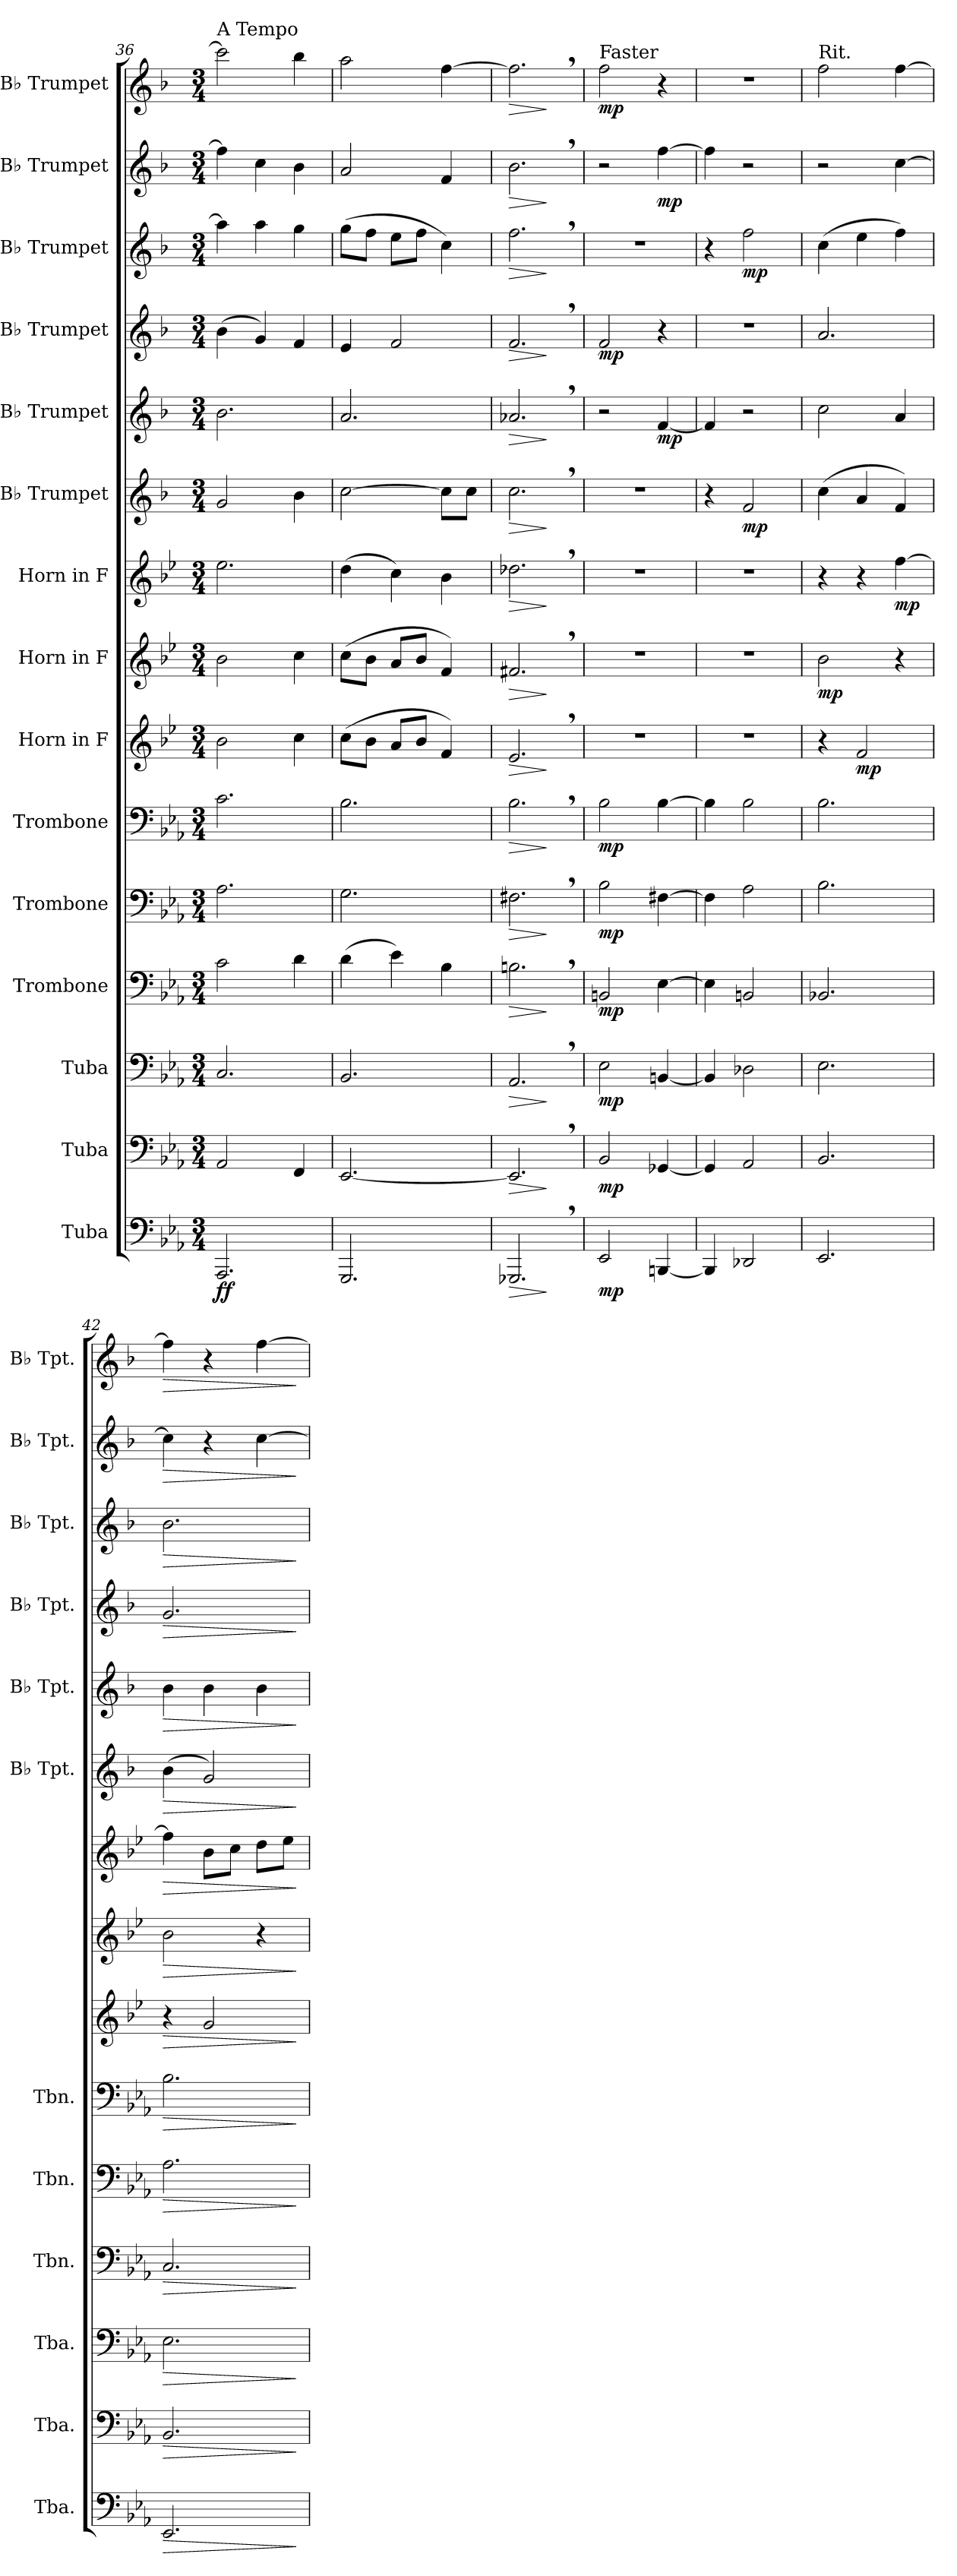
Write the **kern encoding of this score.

**kern	**dynam	**kern	**dynam	**kern	**dynam	**kern	**dynam	**kern	**dynam	**kern	**dynam	**kern	**dynam	**kern	**dynam	**kern	**dynam	**kern	**dynam	**kern	**dynam	**kern	**dynam	**kern	**dynam	**kern	**dynam	**kern	**dynam
*part15	*part15	*part14	*part14	*part13	*part13	*part12	*part12	*part11	*part11	*part10	*part10	*part9	*part9	*part8	*part8	*part7	*part7	*part6	*part6	*part5	*part5	*part4	*part4	*part3	*part3	*part2	*part2	*part1	*part1
*staff15	*staff15	*staff14	*staff14	*staff13	*staff13	*staff12	*staff12	*staff11	*staff11	*staff10	*staff10	*staff9	*staff9	*staff8	*staff8	*staff7	*staff7	*staff6	*staff6	*staff5	*staff5	*staff4	*staff4	*staff3	*staff3	*staff2	*staff2	*staff1	*staff1
*I"Tuba	*	*I"Tuba	*	*I"Tuba	*	*I"Trombone	*	*I"Trombone	*	*I"Trombone	*	*I"Horn in F	*	*I"Horn in F	*	*I"Horn in F	*	*I"B♭ Trumpet	*	*I"B♭ Trumpet	*	*I"B♭ Trumpet	*	*I"B♭ Trumpet	*	*I"B♭ Trumpet	*	*I"B♭ Trumpet	*
*I'Tba.	*	*I'Tba.	*	*I'Tba.	*	*I'Tbn.	*	*I'Tbn.	*	*I'Tbn.	*	*	*	*	*	*	*	*I'B♭ Tpt.	*	*I'B♭ Tpt.	*	*I'B♭ Tpt.	*	*I'B♭ Tpt.	*	*I'B♭ Tpt.	*	*I'B♭ Tpt.	*
*clefF4	*	*clefF4	*	*clefF4	*	*clefF4	*	*clefF4	*	*clefF4	*	*clefG2	*	*clefG2	*	*clefG2	*	*clefG2	*	*clefG2	*	*clefG2	*	*clefG2	*	*clefG2	*	*clefG2	*
*	*	*	*	*	*	*	*	*	*	*	*	*ITrd4c7	*	*ITrd4c7	*	*ITrd4c7	*	*ITrd1c2	*	*ITrd1c2	*	*ITrd1c2	*	*ITrd1c2	*	*ITrd1c2	*	*ITrd1c2	*
*k[b-e-a-]	*	*k[b-e-a-]	*	*k[b-e-a-]	*	*k[b-e-a-]	*	*k[b-e-a-]	*	*k[b-e-a-]	*	*k[b-e-a-]	*	*k[b-e-a-]	*	*k[b-e-a-]	*	*k[b-e-a-]	*	*k[b-e-a-]	*	*k[b-e-a-]	*	*k[b-e-a-]	*	*k[b-e-a-]	*	*k[b-e-a-]	*
*M3/4	*	*M3/4	*	*M3/4	*	*M3/4	*	*M3/4	*	*M3/4	*	*M3/4	*	*M3/4	*	*M3/4	*	*M3/4	*	*M3/4	*	*M3/4	*	*M3/4	*	*M3/4	*	*M3/4	*
=36	=36	=36	=36	=36	=36	=36	=36	=36	=36	=36	=36	=36	=36	=36	=36	=36	=36	=36	=36	=36	=36	=36	=36	=36	=36	=36	=36	=36	=36
!	!	!	!	!	!	!	!	!	!	!	!	!	!	!	!	!	!	!	!	!	!	!	!	!	!	!	!	!LO:TX:a:t=A Tempo	!
!	!LO:DY:b	!	!	!	!	!	!	!	!	!	!	!	!	!	!	!	!	!	!	!	!	!	!	!	!	!	!	!	!
2.AAA-/	ff	2AA-/	.	2.C/	.	2c\	.	2.A-\	.	2.c\	.	2e-\	.	2e-\	.	2.a-\	.	2f/	.	2.a-\	.	(4a-\	.	4gg\]	.	4ee-\]	.	2bb-\]	.
.	.	.	.	.	.	.	.	.	.	.	.	.	.	.	.	.	.	.	.	.	.	4f/)	.	4gg\	.	4b-\	.	.	.
.	.	4FF/	.	.	.	4d\	.	.	.	.	.	4f\	.	4f\	.	.	.	4a-\	.	.	.	4e-/	.	4ff\	.	4a-\	.	4aa-\	.
=37	=37	=37	=37	=37	=37	=37	=37	=37	=37	=37	=37	=37	=37	=37	=37	=37	=37	=37	=37	=37	=37	=37	=37	=37	=37	=37	=37	=37	=37
2.GGG/	.	[2.EE-/	.	2.BB-/	.	(4d\	.	2.G\	.	2.B-\	.	(8f\L	.	(8f\L	.	(4g\	.	[2b-\	.	2.g/	.	4d/	.	(8ff\L	.	2g/	.	2gg\	.
.	.	.	.	.	.	.	.	.	.	.	.	8e-\J	.	8e-\J	.	.	.	.	.	.	.	.	.	8ee-\J	.	.	.	.	.
.	.	.	.	.	.	4e-\)	.	.	.	.	.	8d/L	.	8d/L	.	4f\)	.	.	.	.	.	2e-/	.	8dd\L	.	.	.	.	.
.	.	.	.	.	.	.	.	.	.	.	.	8e-/J	.	8e-/J	.	.	.	.	.	.	.	.	.	8ee-\J	.	.	.	.	.
.	.	.	.	.	.	4B-\	.	.	.	.	.	4B-/)	.	4B-/)	.	4e-\	.	8b-\L]	.	.	.	.	.	4b-\)	.	4e-/	.	[4ee-\	.
.	.	.	.	.	.	.	.	.	.	.	.	.	.	.	.	.	.	8b-\J	.	.	.	.	.	.	.	.	.	.	.
=38	=38	=38	=38	=38	=38	=38	=38	=38	=38	=38	=38	=38	=38	=38	=38	=38	=38	=38	=38	=38	=38	=38	=38	=38	=38	=38	=38	=38	=38
!	!LO:HP:b	!	!LO:HP:b	!	!LO:HP:b	!	!LO:HP:b	!	!LO:HP:b	!	!LO:HP:b	!	!LO:HP:b	!	!LO:HP:b	!	!LO:HP:b	!	!LO:HP:b	!	!LO:HP:b	!	!LO:HP:b	!	!LO:HP:b	!	!LO:HP:b	!	!LO:HP:b
2.GGG-X,/	>	2.EE-,/]	>	2.AA-,/	>	2.Bn,\	>	2.F#X,\	>	2.B-,\	>	2.A-,/	>	2.Bn,/	>	2.g-X,\	>	2.b-,\	>	2.g-X,/	>	2.e-,/	>	2.ee-,\	>	2.a-,\	>	2.ee-,\]	>
.	]	.	]	.	]	.	]	.	]	.	]	.	]	.	]	.	]	.	]	.	]	.	]	.	]	.	]	.	]
=39	=39	=39	=39	=39	=39	=39	=39	=39	=39	=39	=39	=39	=39	=39	=39	=39	=39	=39	=39	=39	=39	=39	=39	=39	=39	=39	=39	=39	=39
!	!	!	!	!	!	!	!	!	!	!	!	!	!	!	!	!	!	!	!	!	!	!	!	!	!	!	!	!LO:TX:a:t=Faster	!
!	!LO:DY:b	!	!LO:DY:b	!	!LO:DY:b	!	!LO:DY:b	!	!LO:DY:b	!	!LO:DY:b	!	!	!	!	!	!	!	!	!	!	!	!LO:DY:b	!	!	!	!	!	!LO:DY:b
2EE-/	mp	2BB-/	mp	2E-\	mp	2BBn/	mp	2B-\	mp	2B-\	mp	2.r	.	2.r	.	2.r	.	2.r	.	2r	.	2e-/	mp	2.r	.	2r	.	2ee-\	mp
!	!	!	!	!	!	!	!	!	!	!	!	!	!	!	!	!	!	!	!	!	!LO:DY:b	!	!	!	!	!	!LO:DY:b	!	!
[4BBBn/	.	[4GG-X/	.	[4BBn/	.	[4E-\	.	[4F#X\	.	[4B-\	.	.	.	.	.	.	.	.	.	[4e-/	mp	4r	.	.	.	[4ee-\	mp	4r	.
=40	=40	=40	=40	=40	=40	=40	=40	=40	=40	=40	=40	=40	=40	=40	=40	=40	=40	=40	=40	=40	=40	=40	=40	=40	=40	=40	=40	=40	=40
4BBB/]	.	4GG-/]	.	4BB/]	.	4E-\]	.	4F#\]	.	4B-\]	.	2.r	.	2.r	.	2.r	.	4r	.	4e-/]	.	2.r	.	4r	.	4ee-\]	.	2.r	.
!	!	!	!	!	!	!	!	!	!	!	!	!	!	!	!	!	!	!	!LO:DY:b	!	!	!	!	!	!LO:DY:b	!	!	!	!
2DD-X/	.	2AA-/	.	2D-X\	.	2BBn/	.	2A-\	.	2B-\	.	.	.	.	.	.	.	2e-/	mp	2r	.	.	.	2ee-\	mp	2r	.	.	.
=41	=41	=41	=41	=41	=41	=41	=41	=41	=41	=41	=41	=41	=41	=41	=41	=41	=41	=41	=41	=41	=41	=41	=41	=41	=41	=41	=41	=41	=41
!	!	!	!	!	!	!	!	!	!	!	!	!	!	!	!	!	!	!	!	!	!	!	!	!	!	!	!	!LO:TX:a:t=Rit.	!
!	!	!	!	!	!	!	!	!	!	!	!	!	!	!	!LO:DY:b	!	!	!	!	!	!	!	!	!	!	!	!	!	!
2.EE-/	.	2.BB-/	.	2.E-\	.	2.BB-X/	.	2.B-\	.	2.B-\	.	4r	.	2e-\	mp	4r	.	(4b-\	.	2b-\	.	2.g/	.	(4b-\	.	2r	.	2ee-\	.
!	!	!	!	!	!	!	!	!	!	!	!	!	!LO:DY:b	!	!	!	!	!	!	!	!	!	!	!	!	!	!	!	!
.	.	.	.	.	.	.	.	.	.	.	.	2B-/	mp	.	.	4r	.	4g/	.	.	.	.	.	4dd\	.	.	.	.	.
!	!	!	!	!	!	!	!	!	!	!	!	!	!	!	!	!	!LO:DY:b	!	!	!	!	!	!	!	!	!	!	!	!
.	.	.	.	.	.	.	.	.	.	.	.	.	.	4r	.	[4b-\	mp	4e-/)	.	4g/	.	.	.	4ee-\)	.	[4b-\	.	[4ee-\	.
!!LO:PB:g=z
=42	=42	=42	=42	=42	=42	=42	=42	=42	=42	=42	=42	=42	=42	=42	=42	=42	=42	=42	=42	=42	=42	=42	=42	=42	=42	=42	=42	=42	=42
!	!LO:HP:b	!	!LO:HP:b	!	!LO:HP:b	!	!LO:HP:b	!	!LO:HP:b	!	!LO:HP:b	!	!LO:HP:b	!	!LO:HP:b	!	!LO:HP:b	!	!LO:HP:b	!	!LO:HP:b	!	!LO:HP:b	!	!LO:HP:b	!	!LO:HP:b	!	!LO:HP:b
2.EE-/	>	2.BB-/	>	2.E-\	>	2.C/	>	2.A-\	>	2.B-\	>	4r	>	2e-\	>	4b-\]	>	(4a-\	>	4a-\	>	2.f/	>	2.a-\	>	4b-\]	>	4ee-\]	>
.	.	.	.	.	.	.	.	.	.	.	.	2c/	.	.	.	8e-\L	.	2f/)	.	4a-\	.	.	.	.	.	4r	.	4r	.
.	.	.	.	.	.	.	.	.	.	.	.	.	.	.	.	8f\J	.	.	.	.	.	.	.	.	.	.	.	.	.
.	.	.	.	.	.	.	.	.	.	.	.	.	.	4r	.	8g\L	.	.	.	4a-\	.	.	.	.	.	[4b-\	.	[4ee-\	.
.	.	.	.	.	.	.	.	.	.	.	.	.	.	.	.	8a-\J	.	.	.	.	.	.	.	.	.	.	.	.	.
.	]	.	]	.	]	.	]	.	]	.	]	.	]	.	]	.	]	.	]	.	]	.	]	.	]	.	]	.	]
=	=	=	=	=	=	=	=	=	=	=	=	=	=	=	=	=	=	=	=	=	=	=	=	=	=	=	=	=	=
*-	*-	*-	*-	*-	*-	*-	*-	*-	*-	*-	*-	*-	*-	*-	*-	*-	*-	*-	*-	*-	*-	*-	*-	*-	*-	*-	*-	*-	*-
